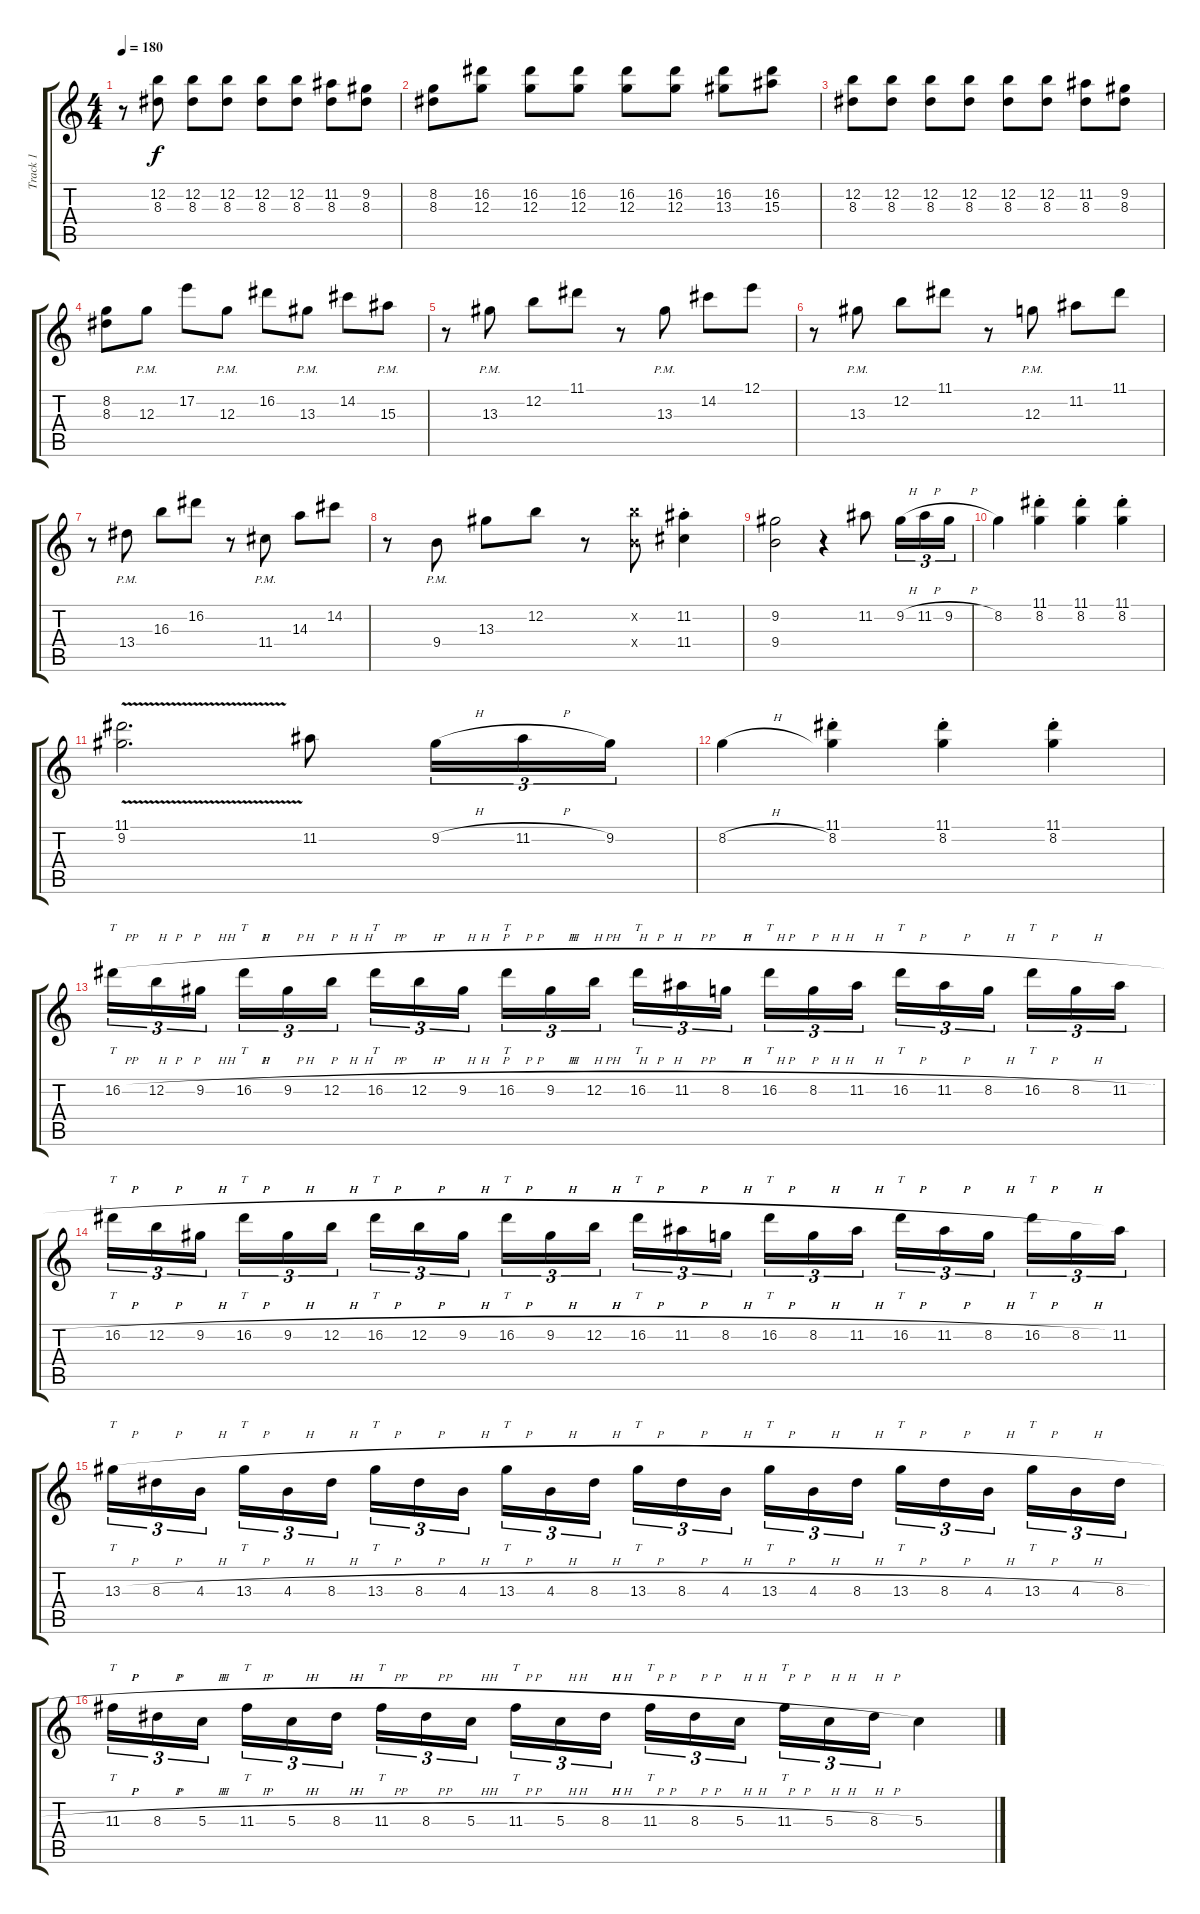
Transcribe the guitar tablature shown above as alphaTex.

\track ("Track 1" "Track 1") {instrument distortionguitar}
\staff {score tabs}
\tuning (E4 B3 G3 D3 A2 E2) {hide}
\ts (4 4)
\tempo 180
\clef g2
\ks c
r.8{dy f} (12.2 8.3).8 (12.2 8.3).8 (12.2 8.3).8 (12.2 8.3).8 (12.2 8.3).8 (11.2 8.3).8 (9.2 8.3).8 |
(8.2 8.3).8 (16.2 12.3).8 (16.2 12.3).8 (16.2 12.3).8 (16.2 12.3).8 (16.2 12.3).8 (16.2 13.3).8 (16.2 15.3).8 |
(12.2 8.3).8 (12.2 8.3).8 (12.2 8.3).8 (12.2 8.3).8 (12.2 8.3).8 (12.2 8.3).8 (11.2 8.3).8 (9.2 8.3).8 |
(8.2 8.3).8 12.3{pm}.8 17.2.8 12.3{pm}.8 16.2.8 13.3{pm}.8 14.2.8 15.3{pm}.8 |
r.8 13.3{pm}.8 12.2.8 11.1.8 r.8 13.3{pm}.8 14.2.8 12.1.8 |
r.8 13.3{pm}.8 12.2.8 11.1.8 r.8 12.3{pm}.8 11.2.8 11.1.8 |
r.8 13.4{pm}.8 16.3.8 16.2.8 r.8 11.4{pm}.8 14.3.8 14.2.8 |
r.8 9.4{pm}.8 13.3.8 12.2.8 r.8 (12.2{x} 9.4{x}).8 (11.2{st} 11.4{st}).4 |
(9.2 9.4).2 r.4 11.2.8 9.2{h}.16{tu (3 2)} 11.2{h}.16{tu (3 2)} 9.2{h}.16{tu (3 2)} |
8.2.4 (11.1{st} 8.2{st}).4 (11.1{st} 8.2{st}).4 (11.1{st} 8.2{st}).4 |
(11.1{v} 9.2{v}).2{d} 11.2.8 9.2{h}.16{tu (3 2)} 11.2{h}.16{tu (3 2)} 9.2.16{tu (3 2)} |
8.2{h}.4 (11.1{st} 8.2{st}).4 (11.1{st} 8.2{st}).4 (11.1{st} 8.2{st}).4 |
16.2{h}.16{tt tu (3 2)} 12.2{h}.16{tu (3 2)} 9.2{h}.16{tu (3 2)} 16.2{h}.16{tt tu (3 2)} 9.2{h}.16{tu (3 2)} 12.2{h}.16{tu (3 2)} 16.2{h}.16{tt tu (3 2)} 12.2{h}.16{tu (3 2)} 9.2{h}.16{tu (3 2)} 16.2{h}.16{tt tu (3 2)} 9.2{h}.16{tu (3 2)} 12.2{h}.16{tu (3 2)} 16.2{h}.16{tt tu (3 2)} 11.2{h}.16{tu (3 2)} 8.2{h}.16{tu (3 2)} 16.2{h}.16{tt tu (3 2)} 8.2{h}.16{tu (3 2)} 11.2{h}.16{tu (3 2)} 16.2{h}.16{tt tu (3 2)} 11.2{h}.16{tu (3 2)} 8.2{h}.16{tu (3 2)} 16.2{h}.16{tt tu (3 2)} 8.2{h}.16{tu (3 2)} 11.2{h}.16{tu (3 2)} |
16.2{h}.16{tt tu (3 2)} 12.2{h}.16{tu (3 2)} 9.2{h}.16{tu (3 2)} 16.2{h}.16{tt tu (3 2)} 9.2{h}.16{tu (3 2)} 12.2{h}.16{tu (3 2)} 16.2{h}.16{tt tu (3 2)} 12.2{h}.16{tu (3 2)} 9.2{h}.16{tu (3 2)} 16.2{h}.16{tt tu (3 2)} 9.2{h}.16{tu (3 2)} 12.2{h}.16{tu (3 2)} 16.2{h}.16{tt tu (3 2)} 11.2{h}.16{tu (3 2)} 8.2{h}.16{tu (3 2)} 16.2{h}.16{tt tu (3 2)} 8.2{h}.16{tu (3 2)} 11.2{h}.16{tu (3 2)} 16.2{h}.16{tt tu (3 2)} 11.2{h}.16{tu (3 2)} 8.2{h}.16{tu (3 2)} 16.2{h}.16{tt tu (3 2)} 8.2{h}.16{tu (3 2)} 11.2.16{tu (3 2)} |
13.3{h}.16{tt tu (3 2)} 8.3{h}.16{tu (3 2)} 4.3{h}.16{tu (3 2)} 13.3{h}.16{tt tu (3 2)} 4.3{h}.16{tu (3 2)} 8.3{h}.16{tu (3 2)} 13.3{h}.16{tt tu (3 2)} 8.3{h}.16{tu (3 2)} 4.3{h}.16{tu (3 2)} 13.3{h}.16{tt tu (3 2)} 4.3{h}.16{tu (3 2)} 8.3{h}.16{tu (3 2)} 13.3{h}.16{tt tu (3 2)} 8.3{h}.16{tu (3 2)} 4.3{h}.16{tu (3 2)} 13.3{h}.16{tt tu (3 2)} 4.3{h}.16{tu (3 2)} 8.3{h}.16{tu (3 2)} 13.3{h}.16{tt tu (3 2)} 8.3{h}.16{tu (3 2)} 4.3{h}.16{tu (3 2)} 13.3{h}.16{tt tu (3 2)} 4.3{h}.16{tu (3 2)} 8.3{h}.16{tu (3 2)} |
11.3{h}.16{tt tu (3 2)} 8.3{h}.16{tu (3 2)} 5.3{h}.16{tu (3 2)} 11.3{h}.16{tt tu (3 2)} 5.3{h}.16{tu (3 2)} 8.3{h}.16{tu (3 2)} 11.3{h}.16{tt tu (3 2)} 8.3{h}.16{tu (3 2)} 5.3{h}.16{tu (3 2)} 11.3{h}.16{tt tu (3 2)} 5.3{h}.16{tu (3 2)} 8.3{h}.16{tu (3 2)} 11.3{h}.16{tt tu (3 2)} 8.3{h}.16{tu (3 2)} 5.3{h}.16{tu (3 2)} 11.3{h}.16{tt tu (3 2)} 5.3{h}.16{tu (3 2)} 8.3{h}.16{tu (3 2)} 5.3.4
